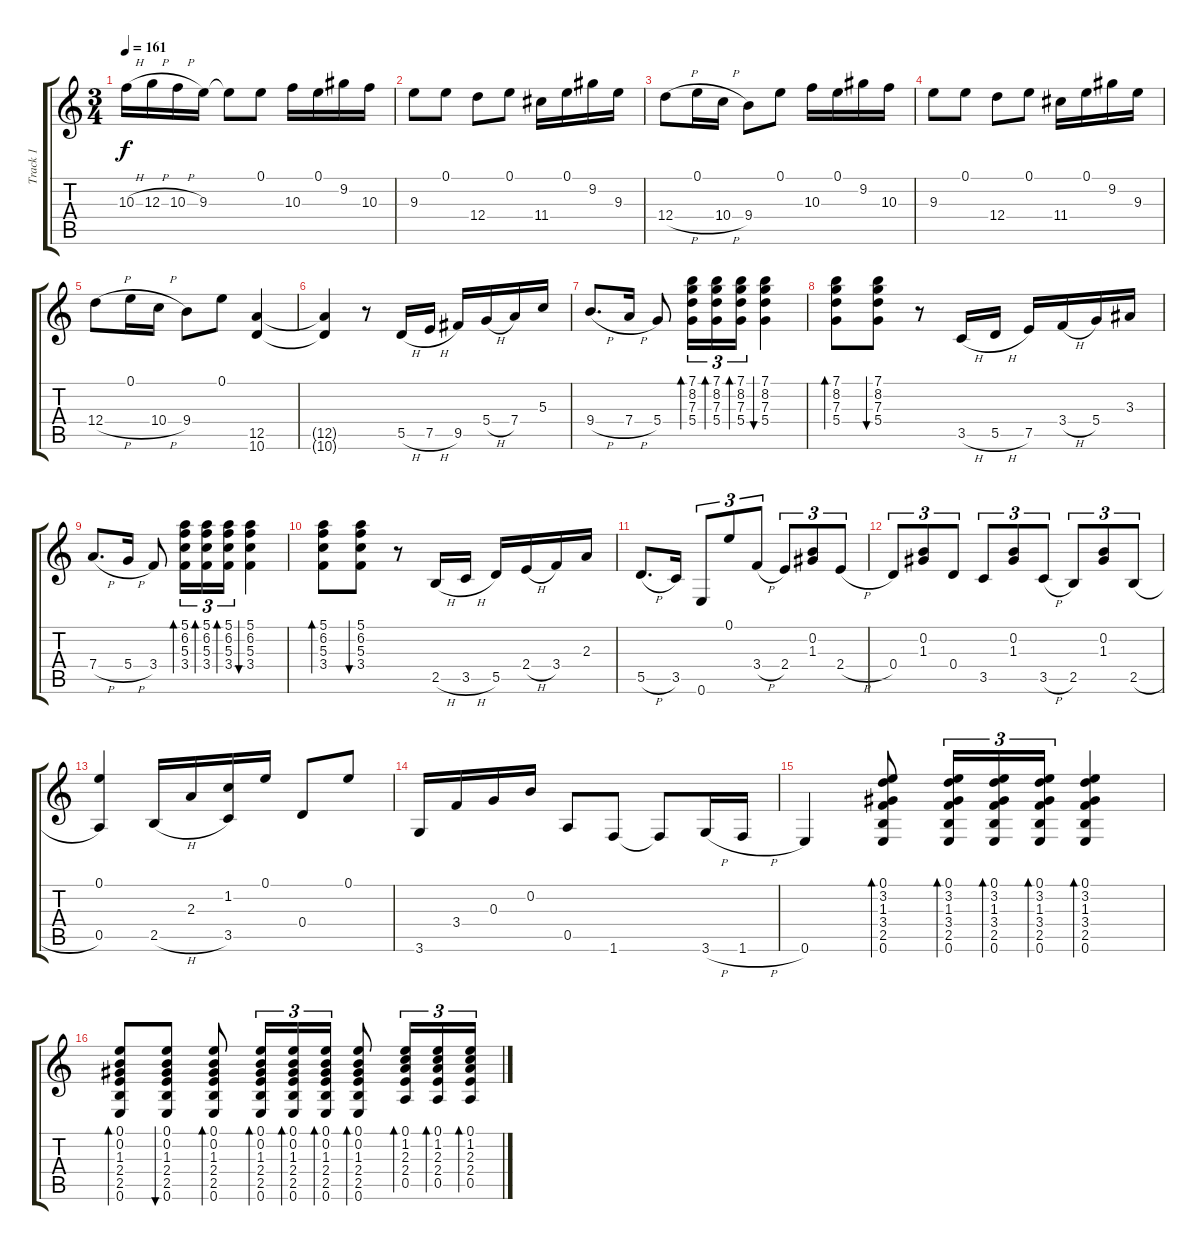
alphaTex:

\track ("Track 1" "Track 1") {instrument acousticguitarnylon}
\staff {score tabs}
\tuning (E4 B3 G3 D3 A2 E2) {hide}
\ts (3 4)
\tempo 161
\clef g2
\ks c
10.3{h}.16{dy f} 12.3{h}.16 10.3{h}.16 9.3.16 9.3{t}.8 0.1.8 10.3.16 0.1.16 9.2.16 10.3.16 |
9.3.8 0.1.8 12.4.8 0.1.8 11.4.16 0.1.16 9.2.16 9.3.16 |
12.4{h}.8 0.1.16 10.4{h}.16 9.4.8 0.1.8 10.3.16 0.1.16 9.2.16 10.3.16 |
9.3.8 0.1.8 12.4.8 0.1.8 11.4.16 0.1.16 9.2.16 9.3.16 |
12.4{h}.8 0.1.16 10.4{h}.16 9.4.8 0.1.8 (12.5 10.6).4 |
(12.5{t} 10.6{t}).4 r.8 5.5{h}.16 7.5{h}.16 9.5.16 5.4{h}.16 7.4.16 5.3.16 |
9.4{h}.8{d} 7.4{h}.16 5.4.8 (7.1 8.2 7.3 5.4).16{tu (3 2) bd 60} (7.1 8.2 7.3 5.4).16{tu (3 2) bd 60} (7.1 8.2 7.3 5.4).16{tu (3 2) bd 60} (7.1 8.2 7.3 5.4).4{bu 60} |
(7.1 8.2 7.3 5.4).8{bd 60} (7.1 8.2 7.3 5.4).8{bu 60} r.8 3.5{h}.16 5.5{h}.16 7.5.16 3.4{h}.16 5.4.16 3.3.16 |
7.4{h}.8{d} 5.4{h}.16 3.4.8 (5.1 6.2 5.3 3.4).16{tu (3 2) bd 60} (5.1 6.2 5.3 3.4).16{tu (3 2) bd 60} (5.1 6.2 5.3 3.4).16{tu (3 2) bd 60} (5.1 6.2 5.3 3.4).4{bu 60} |
(5.1 6.2 5.3 3.4).8{bd 60} (5.1 6.2 5.3 3.4).8{bu 60} r.8 2.5{h}.16 3.5{h}.16 5.5.16 2.4{h}.16 3.4.16 2.3.16 |
5.5{h}.8{d} 3.5.16 0.6.8{tu (3 2)} 0.1.8{tu (3 2)} 3.4{h}.8{tu (3 2)} 2.4.8{tu (3 2)} (0.2 1.3).8{tu (3 2)} 2.4{h}.8{tu (3 2)} |
0.4.8{tu (3 2)} (0.2 1.3).8{tu (3 2)} 0.4.8{tu (3 2)} 3.5.8{tu (3 2)} (0.2 1.3).8{tu (3 2)} 3.5{h}.8{tu (3 2)} 2.5.8{tu (3 2)} (0.2 1.3).8{tu (3 2)} 2.5{h}.8{tu (3 2)} |
(0.1 0.5).4 2.5{h}.16 2.3.16 (1.2 3.5).16 0.1.16 0.4.8 0.1.8 |
3.6.16 3.4.16 0.3.16 0.2.16 0.5.8 1.6.8 1.6{t}.8 3.6{h}.16 1.6{h}.16 |
0.6.4 (0.1 3.2 1.3 3.4 2.5 0.6).8{bd 60} (0.1 3.2 1.3 3.4 2.5 0.6).16{tu (3 2) bd 60} (0.1 3.2 1.3 3.4 2.5 0.6).16{tu (3 2) bd 60} (0.1 3.2 1.3 3.4 2.5 0.6).16{tu (3 2) bd 60} (0.1 3.2 1.3 3.4 2.5 0.6).4{bd 60} |
(0.1 0.2 1.3 2.4 2.5 0.6).8{bd 60} (0.1 0.2 1.3 2.4 2.5 0.6).8{bu 60} (0.1 0.2 1.3 2.4 2.5 0.6).8{bd 60} (0.1 0.2 1.3 2.4 2.5 0.6).16{tu (3 2) bd 60} (0.1 0.2 1.3 2.4 2.5 0.6).16{tu (3 2) bd 60} (0.1 0.2 1.3 2.4 2.5 0.6).16{tu (3 2) bd 60} (0.1 0.2 1.3 2.4 2.5 0.6).8{bd 60} (0.1 1.2 2.3 2.4 0.5).16{tu (3 2) bd 60} (0.1 1.2 2.3 2.4 0.5).16{tu (3 2) bd 60} (0.1 1.2 2.3 2.4 0.5).16{tu (3 2) bd 60}
